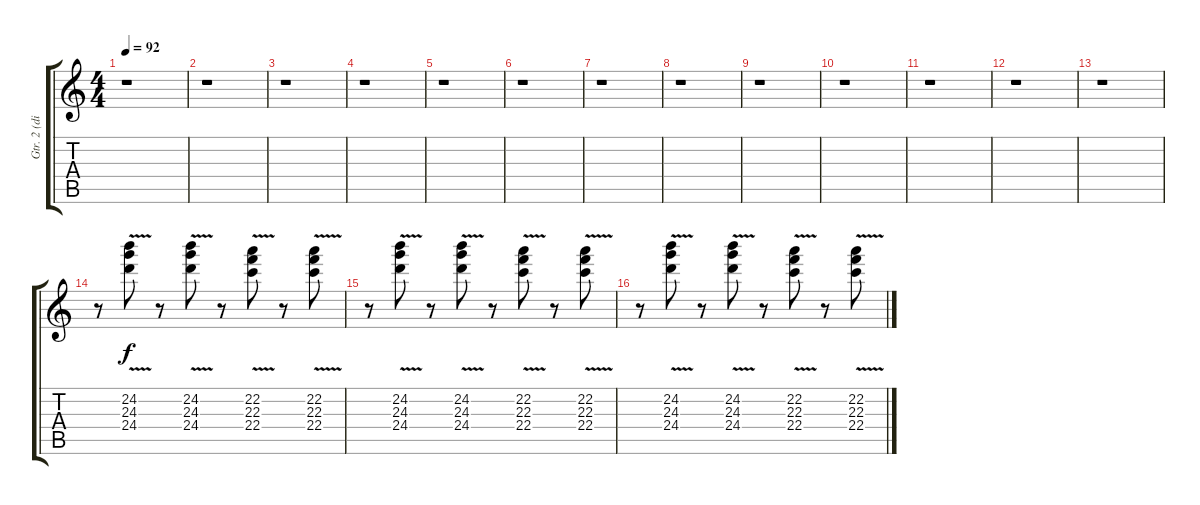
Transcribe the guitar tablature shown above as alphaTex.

\track ("Gtr. 2 (dist.)" "Gtr. 2 (di") {instrument overdrivenguitar}
\staff {score tabs}
\tuning (E4 B3 G3 D3 A2 E2) {hide}
\ts (4 4)
\tempo 92
\clef g2
\ks c
r.1{dy f instrument overdrivenguitar} |
r.1 |
r.1 |
r.1 |
r.1 |
r.1 |
r.1 |
r.1 |
r.1 |
r.1 |
r.1 |
r.1 |
r.1 |
r.8{instrument rockorgan} (24.2{v} 24.3{v} 24.4{v}).8 r.8 (24.2{v} 24.3{v} 24.4{v}).8 r.8 (22.2{v} 22.3{v} 22.4{v}).8 r.8 (22.2{v} 22.3{v} 22.4{v}).8 |
r.8 (24.2{v} 24.3{v} 24.4{v}).8 r.8 (24.2{v} 24.3{v} 24.4{v}).8 r.8 (22.2{v} 22.3{v} 22.4{v}).8 r.8 (22.2{v} 22.3{v} 22.4{v}).8 |
r.8 (24.2{v} 24.3{v} 24.4{v}).8 r.8 (24.2{v} 24.3{v} 24.4{v}).8 r.8 (22.2{v} 22.3{v} 22.4{v}).8 r.8 (22.2{v} 22.3{v} 22.4{v}).8
